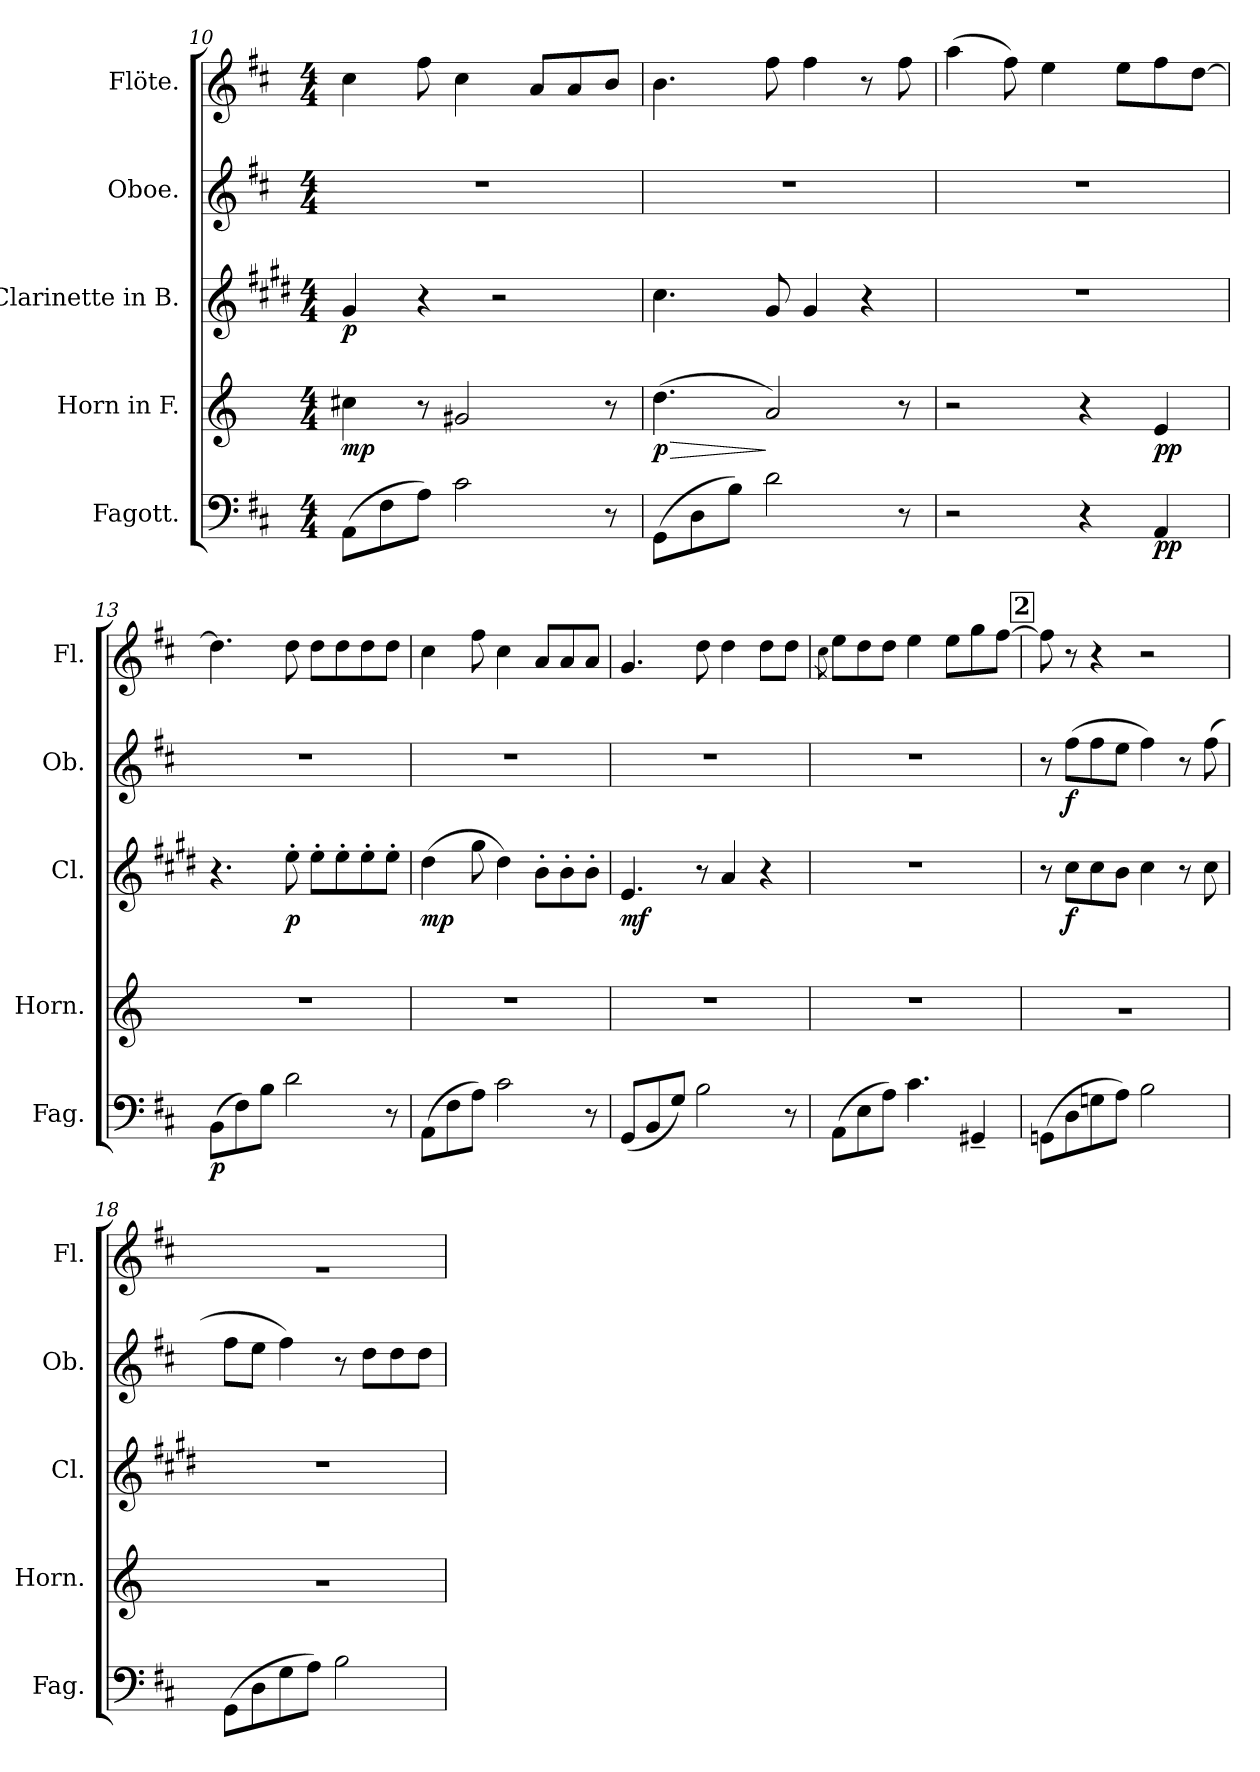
**kern	**dynam	**kern	**dynam	**kern	**dynam	**kern	**dynam	**kern
*part5	*part5	*part4	*part4	*part3	*part3	*part2	*part2	*part1
*staff5	*staff5	*staff4	*staff4	*staff3	*staff3	*staff2	*staff2	*staff1
*I"Fagott.	*	*I"Horn in F.	*	*I"Clarinette in B.	*	*I"Oboe.	*	*I"Flöte.
*I'Fag.	*	*I'Horn.	*	*I'Cl.	*	*I'Ob.	*	*I'Fl.
*clefF4	*	*clefG2	*	*clefG2	*	*clefG2	*	*clefG2
*	*	*ITrd4c7	*	*ITrd1c2	*	*	*	*
*k[f#c#]	*	*k[b-]	*	*k[f#c#]	*	*k[f#c#]	*	*k[f#c#]
*D:	*	*F:	*	*D:	*	*D:	*	*D:
*M4/4	*	*M4/4	*	*M4/4	*	*M4/4	*	*M4/4
=10	=10	=10	=10	=10	=10	=10	=10	=10
(8AAi\L	.	4f#Xi\	mp	4f#i/	p	1r	.	4cc#i\
8F#i\	.	.	.	.	.	.	.	.
8Ai\J)	.	8r	.	4r	.	.	.	8ff#i\
2c#i\	.	2c#Xi/	.	.	.	.	.	4cc#i\
.	.	.	.	2r	.	.	.	.
.	.	.	.	.	.	.	.	8ai/L
.	.	.	.	.	.	.	.	8ai/
8r	.	8r	.	.	.	.	.	8bi/J
!!LO:PB:g=z
=11	=11	=11	=11	=11	=11	=11	=11	=11
!	!	!	!LO:HP:b	!	!	!	!	!
(8GGi\L	.	(4.gi\	> p	4.bi\	.	1r	.	4.bi\
8Di\	.	.	.	.	.	.	.	.
8Bi\J)	.	.	.	.	.	.	.	.
2di\	.	2di/)	]	8f#i/	.	.	.	8ff#i\
.	.	.	.	4f#i/	.	.	.	4ff#i\
.	.	.	.	4r	.	.	.	8r
8r	.	8r	.	.	.	.	.	8ff#i\
=12	=12	=12	=12	=12	=12	=12	=12	=12
2r	.	2r	.	1r	.	1r	.	(4aai\
.	.	.	.	.	.	.	.	8ff#i\)
.	.	.	.	.	.	.	.	4eei\
4r	.	4r	.	.	.	.	.	.
.	.	.	.	.	.	.	.	8eei\L
4AAi/	pp	4Ai/	pp	.	.	.	.	8ff#i\
.	.	.	.	.	.	.	.	[8ddi\J
=13	=13	=13	=13	=13	=13	=13	=13	=13
(8BBi\L	p	1r	.	4.r	.	1r	.	4.ddi\]
8F#i\)	.	.	.	.	.	.	.	.
8Bi\J	.	.	.	.	.	.	.	.
2di\	.	.	.	8dd'i\	p	.	.	8ddi\
.	.	.	.	8dd'i\L	.	.	.	8ddi\L
.	.	.	.	8dd'i\	.	.	.	8ddi\
.	.	.	.	8dd'i\	.	.	.	8ddi\
8r	.	.	.	8dd'i\J	.	.	.	8ddi\J
=14	=14	=14	=14	=14	=14	=14	=14	=14
(8AAi\L	.	1r	.	(4cc#i\	mp	1r	.	4cc#i\
8F#i\	.	.	.	.	.	.	.	.
8Ai\J)	.	.	.	8ff#i\	.	.	.	8ff#i\
2c#i\	.	.	.	4cc#i\)	.	.	.	4cc#i\
.	.	.	.	8a'i\L	.	.	.	8ai/L
.	.	.	.	8a'i\	.	.	.	8ai/
8r	.	.	.	8a'i\J	.	.	.	8ai/J
!!LO:LB:g=z
=15	=15	=15	=15	=15	=15	=15	=15	=15
(8GGi/L	.	1r	.	4.di/	mf	1r	.	4.gi/
8BBi/	.	.	.	.	.	.	.	.
8Gi/J)	.	.	.	.	.	.	.	.
2Bi\	.	.	.	8r	.	.	.	8ddi\
.	.	.	.	4gi/	.	.	.	4ddi\
.	.	.	.	4r	.	.	.	8ddi\L
8r	.	.	.	.	.	.	.	8ddi\J
=16	=16	=16	=16	=16	=16	=16	=16	=16
.	.	.	.	.	.	.	.	8qcc#i\
(8AAi\L	.	1r	.	1r	.	1r	.	8eei\L
8Ei\	.	.	.	.	.	.	.	8ddi\
8Ai\J)	.	.	.	.	.	.	.	8ddi\J
4.c#i\	.	.	.	.	.	.	.	4eei\
.	.	.	.	.	.	.	.	8eei\L
4GG#X~i/	.	.	.	.	.	.	.	8ggi\
.	.	.	.	.	.	.	.	[8ff#i\J
!!LO:REH:place=s1:B:color=#000000:enc=box:fs=19.9975:t=2
=17	=17	=17	=17	=17	=17	=17	=17	=17
*	*	*^	*	*	*	*	*	*
(8GGni\L	.	8ryy	1r	.	8r	.	8r	.	8ff#i\]
8Di\	.	8ff#Xi/Lyy	.	.	8bi\L	f	(8ff#i\L	f	8r
8Gni\	.	8ff#i/yy	.	.	8bi\	.	8ff#i\	.	4r
8Ai\J)	.	8eei/Jyy	.	.	8ai\J	.	8eei\J	.	.
2Bi\	.	4ff#i/yy	.	.	4bi\	.	4ff#i\)	.	2r
.	.	8ryy	.	.	8r	.	8r	.	.
.	.	8ff#i/yy	.	.	8bi\	.	(8ff#i\	.	.
=18	=18	=18	=18	=18	=18	=18	=18	=18	=18
*	*	*	*	*	*	*	*	*	*^
(8GGi\L	.	8ff#Xi/Lyy	1r	.	1r	.	8ff#i\L	.	8ff#i/Lyy	1r
8Di\	.	8eei/Jyy	.	.	.	.	8eei\J	.	8eei/Jyy	.
8Gi\	.	4ff#i/yy	.	.	.	.	4ff#i\)	.	4ff#i/yy	.
8Ai\J)	.	.	.	.	.	.	.	.	.	.
2Bi\	.	8ryy	.	.	.	.	8r	.	8ryy	.
.	.	8ddi/Lyy	.	.	.	.	8ddi\L	.	8ddi/Lyy	.
.	.	8ddi/yy	.	.	.	.	8ddi\	.	8ddi/yy	.
.	.	8ddi/Jyy	.	.	.	.	8ddi\J	.	8ddi/Jyy	.
*	*	*v	*v	*	*	*	*	*	*v	*v
=	=	=	=	=	=	=	=	=
*-	*-	*-	*-	*-	*-	*-	*-	*-
